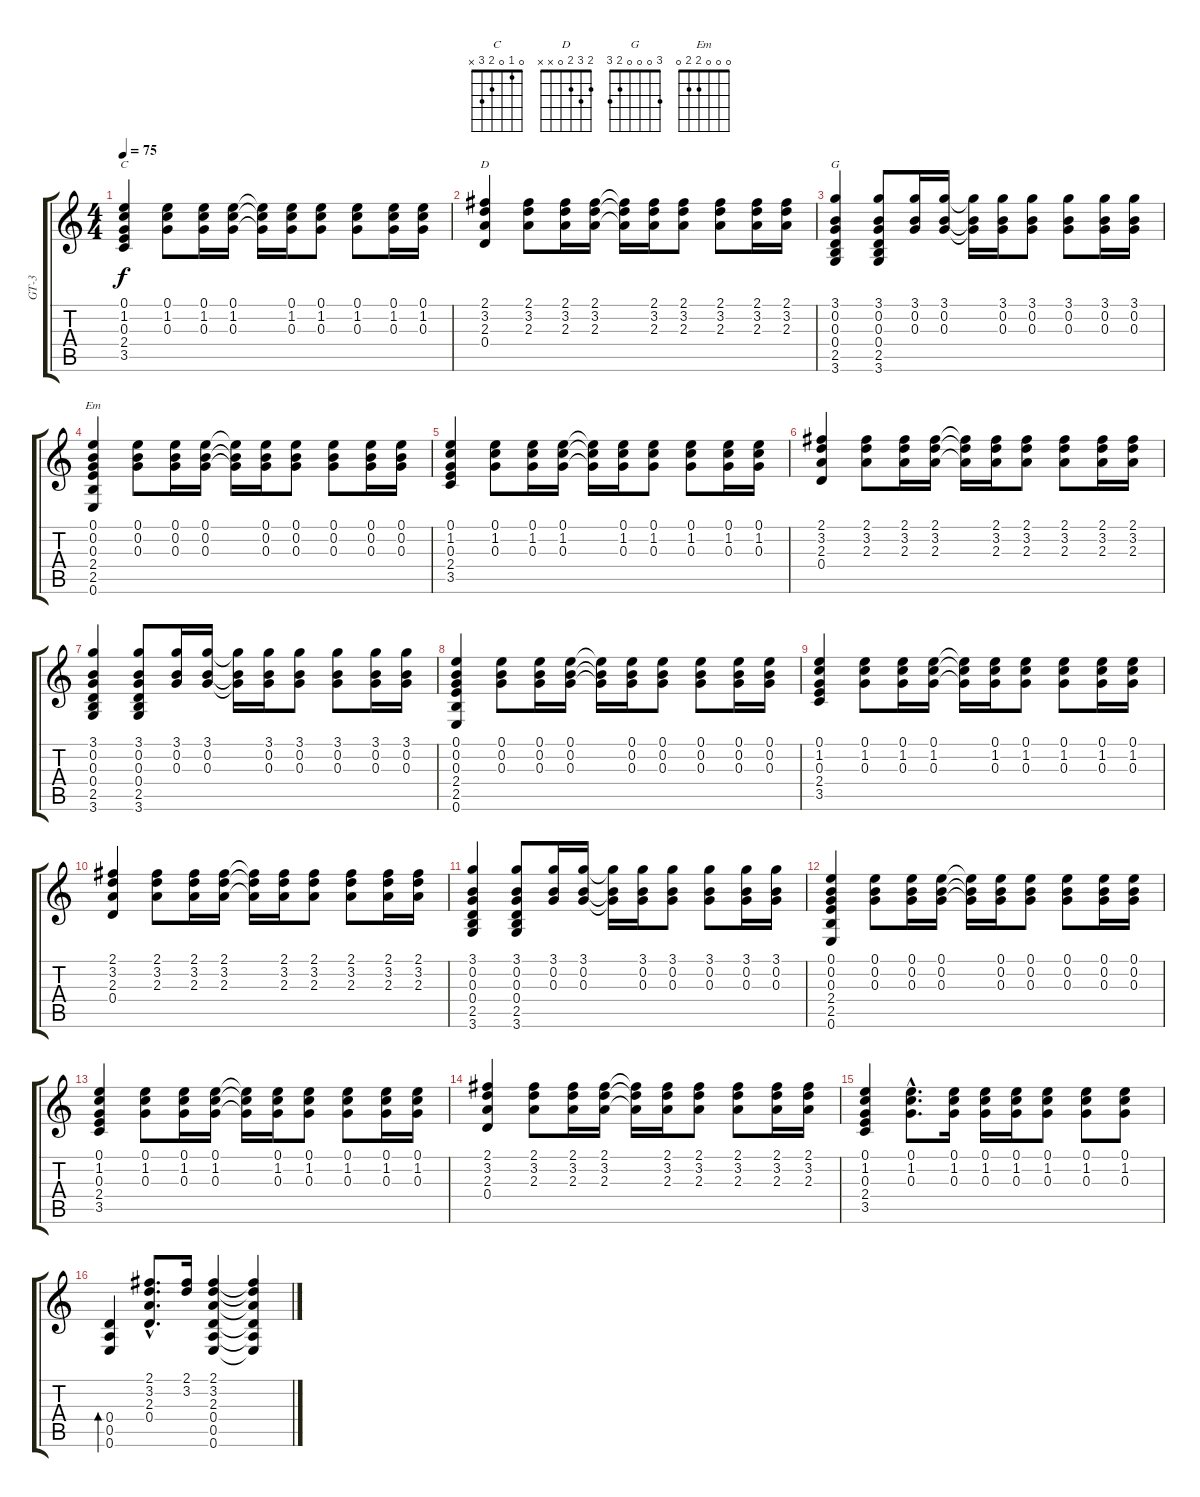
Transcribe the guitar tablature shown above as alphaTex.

\track ("GT-3 " "GT-3 ") {instrument electricguitarjazz}
\staff {score tabs}
\tuning (E4 B3 G3 D3 A2 E2) {hide}
\chord ("C" 0 1 0 2 3 x)
\chord ("D" 2 3 2 0 x x)
\chord ("G" 3 0 0 0 2 3)
\chord ("Em" 0 0 0 2 2 0)
\ts (4 4)
\tempo 75
\clef g2
\ks c
(0.1 1.2 0.3 2.4 3.5).4{ch "C" dy f} (0.1 1.2 0.3).8 (0.1 1.2 0.3).16 (0.1 1.2 0.3).16 (0.1{t} 1.2{t} 0.3{t}).16 (0.1 1.2 0.3).16 (0.1 1.2 0.3).8 (0.1 1.2 0.3).8 (0.1 1.2 0.3).16 (0.1 1.2 0.3).16 |
(2.1 3.2 2.3 0.4).4{ch "D"} (2.1 3.2 2.3).8 (2.1 3.2 2.3).16 (2.1 3.2 2.3).16 (2.1{t} 3.2{t} 2.3{t}).16 (2.1 3.2 2.3).16 (2.1 3.2 2.3).8 (2.1 3.2 2.3).8 (2.1 3.2 2.3).16 (2.1 3.2 2.3).16 |
(3.1 0.2 0.3 0.4 2.5 3.6).4{ch "G"} (3.1 0.2 0.3 0.4 2.5 3.6).8 (3.1 0.2 0.3).16 (3.1 0.2 0.3).16 (3.1{t} 0.2{t} 0.3{t}).16 (3.1 0.2 0.3).16 (3.1 0.2 0.3).8 (3.1 0.2 0.3).8 (3.1 0.2 0.3).16 (3.1 0.2 0.3).16 |
(0.1 0.2 0.3 2.4 2.5 0.6).4{ch "Em"} (0.1 0.2 0.3).8 (0.1 0.2 0.3).16 (0.1 0.2 0.3).16 (0.1{t} 0.2{t} 0.3{t}).16 (0.1 0.2 0.3).16 (0.1 0.2 0.3).8 (0.1 0.2 0.3).8 (0.1 0.2 0.3).16 (0.1 0.2 0.3).16 |
(0.1 1.2 0.3 2.4 3.5).4 (0.1 1.2 0.3).8 (0.1 1.2 0.3).16 (0.1 1.2 0.3).16 (0.1{t} 1.2{t} 0.3{t}).16 (0.1 1.2 0.3).16 (0.1 1.2 0.3).8 (0.1 1.2 0.3).8 (0.1 1.2 0.3).16 (0.1 1.2 0.3).16 |
(2.1 3.2 2.3 0.4).4 (2.1 3.2 2.3).8 (2.1 3.2 2.3).16 (2.1 3.2 2.3).16 (2.1{t} 3.2{t} 2.3{t}).16 (2.1 3.2 2.3).16 (2.1 3.2 2.3).8 (2.1 3.2 2.3).8 (2.1 3.2 2.3).16 (2.1 3.2 2.3).16 |
(3.1 0.2 0.3 0.4 2.5 3.6).4 (3.1 0.2 0.3 0.4 2.5 3.6).8 (3.1 0.2 0.3).16 (3.1 0.2 0.3).16 (3.1{t} 0.2{t} 0.3{t}).16 (3.1 0.2 0.3).16 (3.1 0.2 0.3).8 (3.1 0.2 0.3).8 (3.1 0.2 0.3).16 (3.1 0.2 0.3).16 |
(0.1 0.2 0.3 2.4 2.5 0.6).4 (0.1 0.2 0.3).8 (0.1 0.2 0.3).16 (0.1 0.2 0.3).16 (0.1{t} 0.2{t} 0.3{t}).16 (0.1 0.2 0.3).16 (0.1 0.2 0.3).8 (0.1 0.2 0.3).8 (0.1 0.2 0.3).16 (0.1 0.2 0.3).16 |
(0.1 1.2 0.3 2.4 3.5).4 (0.1 1.2 0.3).8 (0.1 1.2 0.3).16 (0.1 1.2 0.3).16 (0.1{t} 1.2{t} 0.3{t}).16 (0.1 1.2 0.3).16 (0.1 1.2 0.3).8 (0.1 1.2 0.3).8 (0.1 1.2 0.3).16 (0.1 1.2 0.3).16 |
(2.1 3.2 2.3 0.4).4 (2.1 3.2 2.3).8 (2.1 3.2 2.3).16 (2.1 3.2 2.3).16 (2.1{t} 3.2{t} 2.3{t}).16 (2.1 3.2 2.3).16 (2.1 3.2 2.3).8 (2.1 3.2 2.3).8 (2.1 3.2 2.3).16 (2.1 3.2 2.3).16 |
(3.1 0.2 0.3 0.4 2.5 3.6).4 (3.1 0.2 0.3 0.4 2.5 3.6).8 (3.1 0.2 0.3).16 (3.1 0.2 0.3).16 (3.1{t} 0.2{t} 0.3{t}).16 (3.1 0.2 0.3).16 (3.1 0.2 0.3).8 (3.1 0.2 0.3).8 (3.1 0.2 0.3).16 (3.1 0.2 0.3).16 |
(0.1 0.2 0.3 2.4 2.5 0.6).4 (0.1 0.2 0.3).8 (0.1 0.2 0.3).16 (0.1 0.2 0.3).16 (0.1{t} 0.2{t} 0.3{t}).16 (0.1 0.2 0.3).16 (0.1 0.2 0.3).8 (0.1 0.2 0.3).8 (0.1 0.2 0.3).16 (0.1 0.2 0.3).16 |
(0.1 1.2 0.3 2.4 3.5).4 (0.1 1.2 0.3).8 (0.1 1.2 0.3).16 (0.1 1.2 0.3).16 (0.1{t} 1.2{t} 0.3{t}).16 (0.1 1.2 0.3).16 (0.1 1.2 0.3).8 (0.1 1.2 0.3).8 (0.1 1.2 0.3).16 (0.1 1.2 0.3).16 |
(2.1 3.2 2.3 0.4).4 (2.1 3.2 2.3).8 (2.1 3.2 2.3).16 (2.1 3.2 2.3).16 (2.1{t} 3.2{t} 2.3{t}).16 (2.1 3.2 2.3).16 (2.1 3.2 2.3).8 (2.1 3.2 2.3).8 (2.1 3.2 2.3).16 (2.1 3.2 2.3).16 |
(0.1 1.2 0.3 2.4 3.5).4 (0.1{hac} 1.2{hac} 0.3{hac}).8{d} (0.1 1.2 0.3).16 (0.1 1.2 0.3).16 (0.1 1.2 0.3).16 (0.1 1.2 0.3).8 (0.1 1.2 0.3).8 (0.1 1.2 0.3).8 |
(0.4 0.5 0.6).4{bd 60} (2.1{hac} 3.2{hac} 2.3{hac} 0.4{hac}).8{d} (2.1 3.2).16 (2.1 3.2 2.3 0.4 0.5 0.6).4 (2.1{t} 3.2{t} 2.3{t} 0.4{t} 0.5{t} 0.6{t}).4
